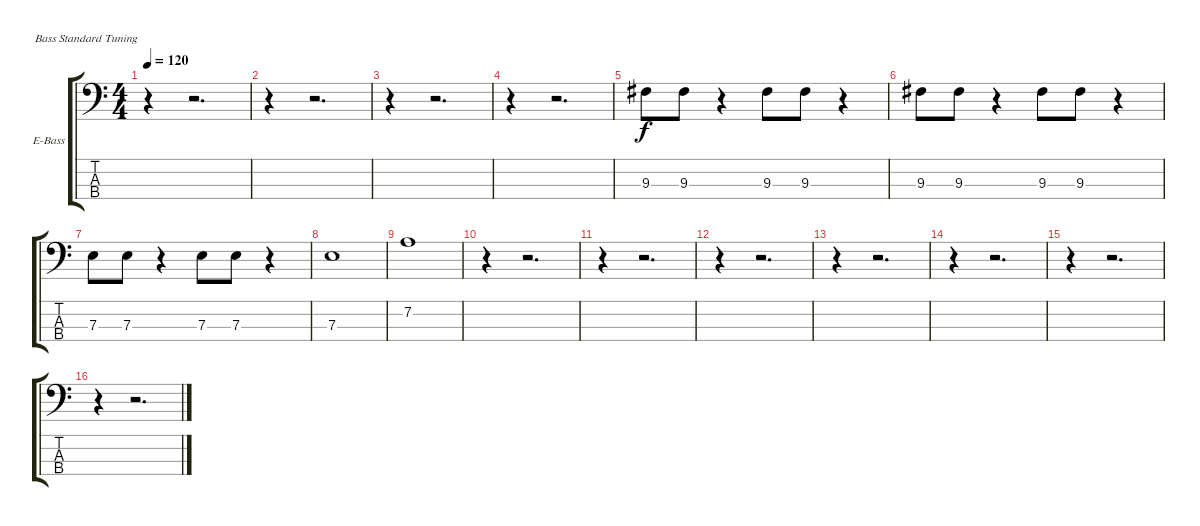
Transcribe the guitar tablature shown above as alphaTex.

\bracketExtendMode groupsimilarinstruments
\firstSystemTrackNameOrientation horizontal
\otherSystemsTrackNameOrientation horizontal
\track ("Electric Bass" "E-Bass") {mute instrument electricbassfinger}
\staff {score tabs}
\tuning (G2 D2 A1 E1)
\ts (4 4)
\tempo 120
\clef f4
\ks c
r.4{dy f} r.2{d} |
r.4 r.2{d} |
r.4 r.2{d} |
r.4 r.2{d} |
9.3.8 9.3.8 r.4 9.3.8 9.3.8 r.4 |
9.3.8 9.3.8 r.4 9.3.8 9.3.8 r.4 |
7.3.8 7.3.8 r.4 7.3.8 7.3.8 r.4 |
7.3.1 |
7.2.1 |
r.4 r.2{d} |
r.4 r.2{d} |
r.4 r.2{d} |
r.4 r.2{d} |
r.4 r.2{d} |
r.4 r.2{d} |
r.4 r.2{d}
